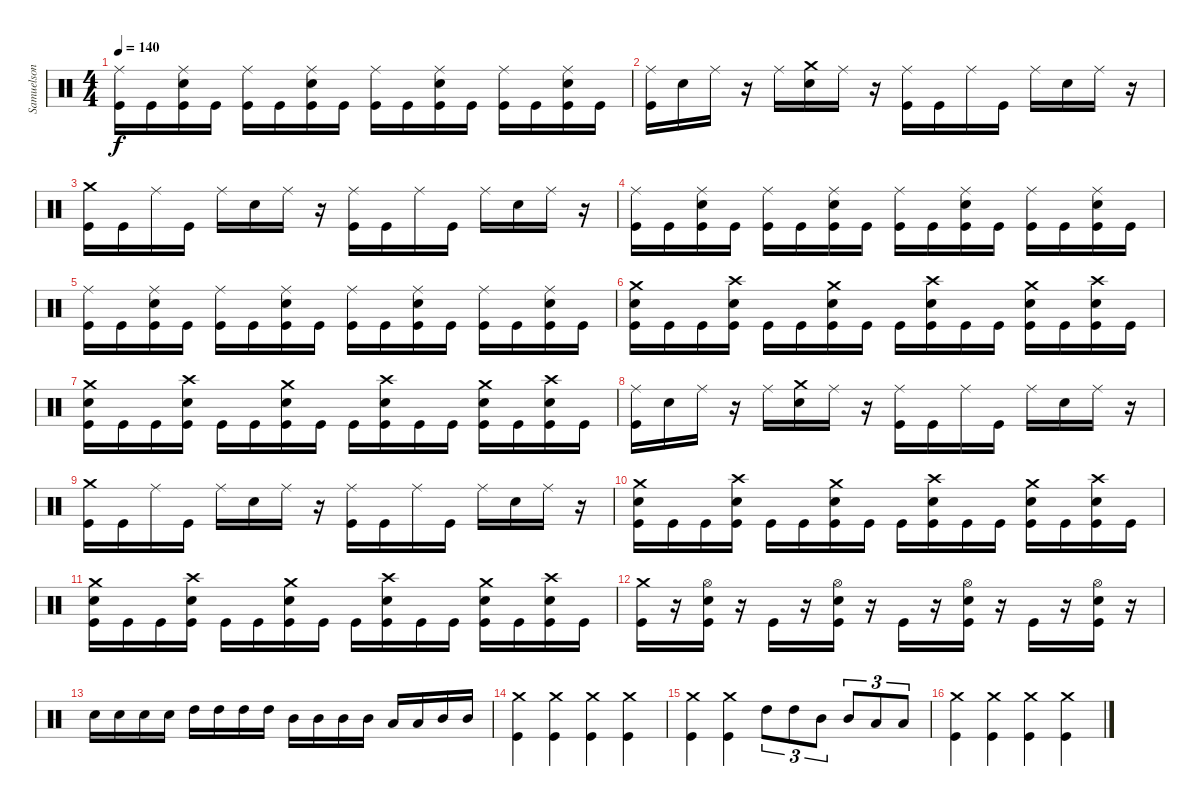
\track ("Samuelson" "Samuelson") {instrument percussion}
\staff {score}
\articulation defaults
\ts (4 4)
\tempo 140
\clef neutral
\ks c
("Ride (middle)" "Kick (hit)").16{dy f} "Kick (hit)".16 ("Ride (middle)" "Snare (hit) 2" "Kick (hit)").16 "Kick (hit)".16 ("Ride (middle)" "Kick (hit)").16 "Kick (hit)".16 ("Ride (middle)" "Snare (hit) 2" "Kick (hit)").16 "Kick (hit)".16 ("Ride (middle)" "Kick (hit)").16 "Kick (hit)".16 ("Ride (middle)" "Snare (hit) 2" "Kick (hit)").16 "Kick (hit)".16 ("Ride (middle)" "Kick (hit)").16 "Kick (hit)".16 ("Ride (middle)" "Snare (hit) 2" "Kick (hit)").16 "Kick (hit)".16 |
("Ride (middle)" "Kick (hit)").16 "Snare (hit) 2".16 "Ride (middle)".16 r.16 "Ride (middle)".16 ("Crash medium (hit)" "Snare (hit) 2").16 "Ride (middle)".16 r.16 ("Ride (middle)" "Kick (hit)").16 "Kick (hit)".16 "Ride (middle)".16 "Kick (hit)".16 "Ride (middle)".16 "Snare (hit) 2".16 "Ride (middle)".16 r.16 |
("Crash medium (hit)" "Kick (hit)").16 "Kick (hit)".16 "Ride (middle)".16 "Kick (hit)".16 "Ride (middle)".16 "Snare (hit) 2".16 "Ride (middle)".16 r.16 ("Ride (middle)" "Kick (hit)").16 "Kick (hit)".16 "Ride (middle)".16 "Kick (hit)".16 "Ride (middle)".16 "Snare (hit) 2".16 "Ride (middle)".16 r.16 |
("Ride (middle)" "Kick (hit)").16 "Kick (hit)".16 ("Ride (middle)" "Snare (hit) 2" "Kick (hit)").16 "Kick (hit)".16 ("Ride (middle)" "Kick (hit)").16 "Kick (hit)".16 ("Ride (middle)" "Snare (hit) 2" "Kick (hit)").16 "Kick (hit)".16 ("Ride (middle)" "Kick (hit)").16 "Kick (hit)".16 ("Ride (middle)" "Snare (hit) 2" "Kick (hit)").16 "Kick (hit)".16 ("Ride (middle)" "Kick (hit)").16 "Kick (hit)".16 ("Ride (middle)" "Snare (hit) 2" "Kick (hit)").16 "Kick (hit)".16 |
("Ride (middle)" "Kick (hit)").16 "Kick (hit)".16 ("Ride (middle)" "Snare (hit) 2" "Kick (hit)").16 "Kick (hit)".16 ("Ride (middle)" "Kick (hit)").16 "Kick (hit)".16 ("Ride (middle)" "Snare (hit) 2" "Kick (hit)").16 "Kick (hit)".16 ("Ride (middle)" "Kick (hit)").16 "Kick (hit)".16 ("Ride (middle)" "Snare (hit) 2" "Kick (hit)").16 "Kick (hit)".16 ("Ride (middle)" "Kick (hit)").16 "Kick (hit)".16 ("Ride (middle)" "Snare (hit) 2" "Kick (hit)").16 "Kick (hit)".16 |
("Crash medium (hit)" "Snare (hit) 2" "Kick (hit)").16 "Kick (hit)".16 "Kick (hit)".16 ("Crash high (hit)" "Snare (hit) 2" "Kick (hit)").16 "Kick (hit)".16 "Kick (hit)".16 ("Crash medium (hit)" "Snare (hit) 2" "Kick (hit)").16 "Kick (hit)".16 "Kick (hit)".16 ("Crash high (hit)" "Snare (hit) 2" "Kick (hit)").16 "Kick (hit)".16 "Kick (hit)".16 ("Crash medium (hit)" "Snare (hit) 2" "Kick (hit)").16 "Kick (hit)".16 ("Crash high (hit)" "Snare (hit) 2" "Kick (hit)").16 "Kick (hit)".16 |
("Crash medium (hit)" "Snare (hit) 2" "Kick (hit)").16 "Kick (hit)".16 "Kick (hit)".16 ("Crash high (hit)" "Snare (hit) 2" "Kick (hit)").16 "Kick (hit)".16 "Kick (hit)".16 ("Crash medium (hit)" "Snare (hit) 2" "Kick (hit)").16 "Kick (hit)".16 "Kick (hit)".16 ("Crash high (hit)" "Snare (hit) 2" "Kick (hit)").16 "Kick (hit)".16 "Kick (hit)".16 ("Crash medium (hit)" "Snare (hit) 2" "Kick (hit)").16 "Kick (hit)".16 ("Crash high (hit)" "Snare (hit) 2" "Kick (hit)").16 "Kick (hit)".16 |
("Ride (middle)" "Kick (hit)").16 "Snare (hit) 2".16 "Ride (middle)".16 r.16 "Ride (middle)".16 ("Crash medium (hit)" "Snare (hit) 2").16 "Ride (middle)".16 r.16 ("Ride (middle)" "Kick (hit)").16 "Kick (hit)".16 "Ride (middle)".16 "Kick (hit)".16 "Ride (middle)".16 "Snare (hit) 2".16 "Ride (middle)".16 r.16 |
("Crash medium (hit)" "Kick (hit)").16 "Kick (hit)".16 "Ride (middle)".16 "Kick (hit)".16 "Ride (middle)".16 "Snare (hit) 2".16 "Ride (middle)".16 r.16 ("Ride (middle)" "Kick (hit)").16 "Kick (hit)".16 "Ride (middle)".16 "Kick (hit)".16 "Ride (middle)".16 "Snare (hit) 2".16 "Ride (middle)".16 r.16 |
("Crash medium (hit)" "Snare (hit) 2" "Kick (hit)").16 "Kick (hit)".16 "Kick (hit)".16 ("Crash high (hit)" "Snare (hit) 2" "Kick (hit)").16 "Kick (hit)".16 "Kick (hit)".16 ("Crash medium (hit)" "Snare (hit) 2" "Kick (hit)").16 "Kick (hit)".16 "Kick (hit)".16 ("Crash high (hit)" "Snare (hit) 2" "Kick (hit)").16 "Kick (hit)".16 "Kick (hit)".16 ("Crash medium (hit)" "Snare (hit) 2" "Kick (hit)").16 "Kick (hit)".16 ("Crash high (hit)" "Snare (hit) 2" "Kick (hit)").16 "Kick (hit)".16 |
("Crash medium (hit)" "Snare (hit) 2" "Kick (hit)").16 "Kick (hit)".16 "Kick (hit)".16 ("Crash high (hit)" "Snare (hit) 2" "Kick (hit)").16 "Kick (hit)".16 "Kick (hit)".16 ("Crash medium (hit)" "Snare (hit) 2" "Kick (hit)").16 "Kick (hit)".16 "Kick (hit)".16 ("Crash high (hit)" "Snare (hit) 2" "Kick (hit)").16 "Kick (hit)".16 "Kick (hit)".16 ("Crash medium (hit)" "Snare (hit) 2" "Kick (hit)").16 "Kick (hit)".16 ("Crash high (hit)" "Snare (hit) 2" "Kick (hit)").16 "Kick (hit)".16 |
("Crash medium (hit)" "Kick (hit)").16 r.16 ("Hi-Hat (open)" "Snare (hit) 2" "Kick (hit)").16 r.16 "Kick (hit)".16 r.16 ("Hi-Hat (open)" "Snare (hit) 2" "Kick (hit)").16 r.16 "Kick (hit)".16 r.16 ("Hi-Hat (open)" "Snare (hit) 2" "Kick (hit)").16 r.16 "Kick (hit)".16 r.16 ("Hi-Hat (open)" "Snare (hit) 2" "Kick (hit)").16 r.16 |
"Snare (hit) 2".16 "Snare (hit) 2".16 "Snare (hit) 2".16 "Snare (hit) 2".16 "High Tom (hit)".16 "High Tom (hit)".16 "High Tom (hit)".16 "High Tom (hit)".16 "Mid Tom (hit)".16 "Mid Tom (hit)".16 "Mid Tom (hit)".16 "Mid Tom (hit)".16 "Low Tom (hit)".16 "Low Tom (hit)".16 "Mid Tom (hit)".16 "Mid Tom (hit)".16 |
("Crash medium (hit)" "Kick (hit)").4 ("Crash medium (hit)" "Kick (hit)").4 ("Crash medium (hit)" "Kick (hit)").4 ("Crash medium (hit)" "Kick (hit)").4 |
("Crash medium (hit)" "Kick (hit)").4 ("Crash medium (hit)" "Kick (hit)").4 "High Tom (hit)".8{tu (3 2)} "High Tom (hit)".8{tu (3 2)} "Mid Tom (hit)".8{tu (3 2)} "Mid Tom (hit)".8{tu (3 2)} "Low Tom (hit)".8{tu (3 2)} "Low Tom (hit)".8{tu (3 2)} |
("Crash medium (hit)" "Kick (hit)").4 ("Crash medium (hit)" "Kick (hit)").4 ("Crash medium (hit)" "Kick (hit)").4 ("Crash medium (hit)" "Kick (hit)").4
